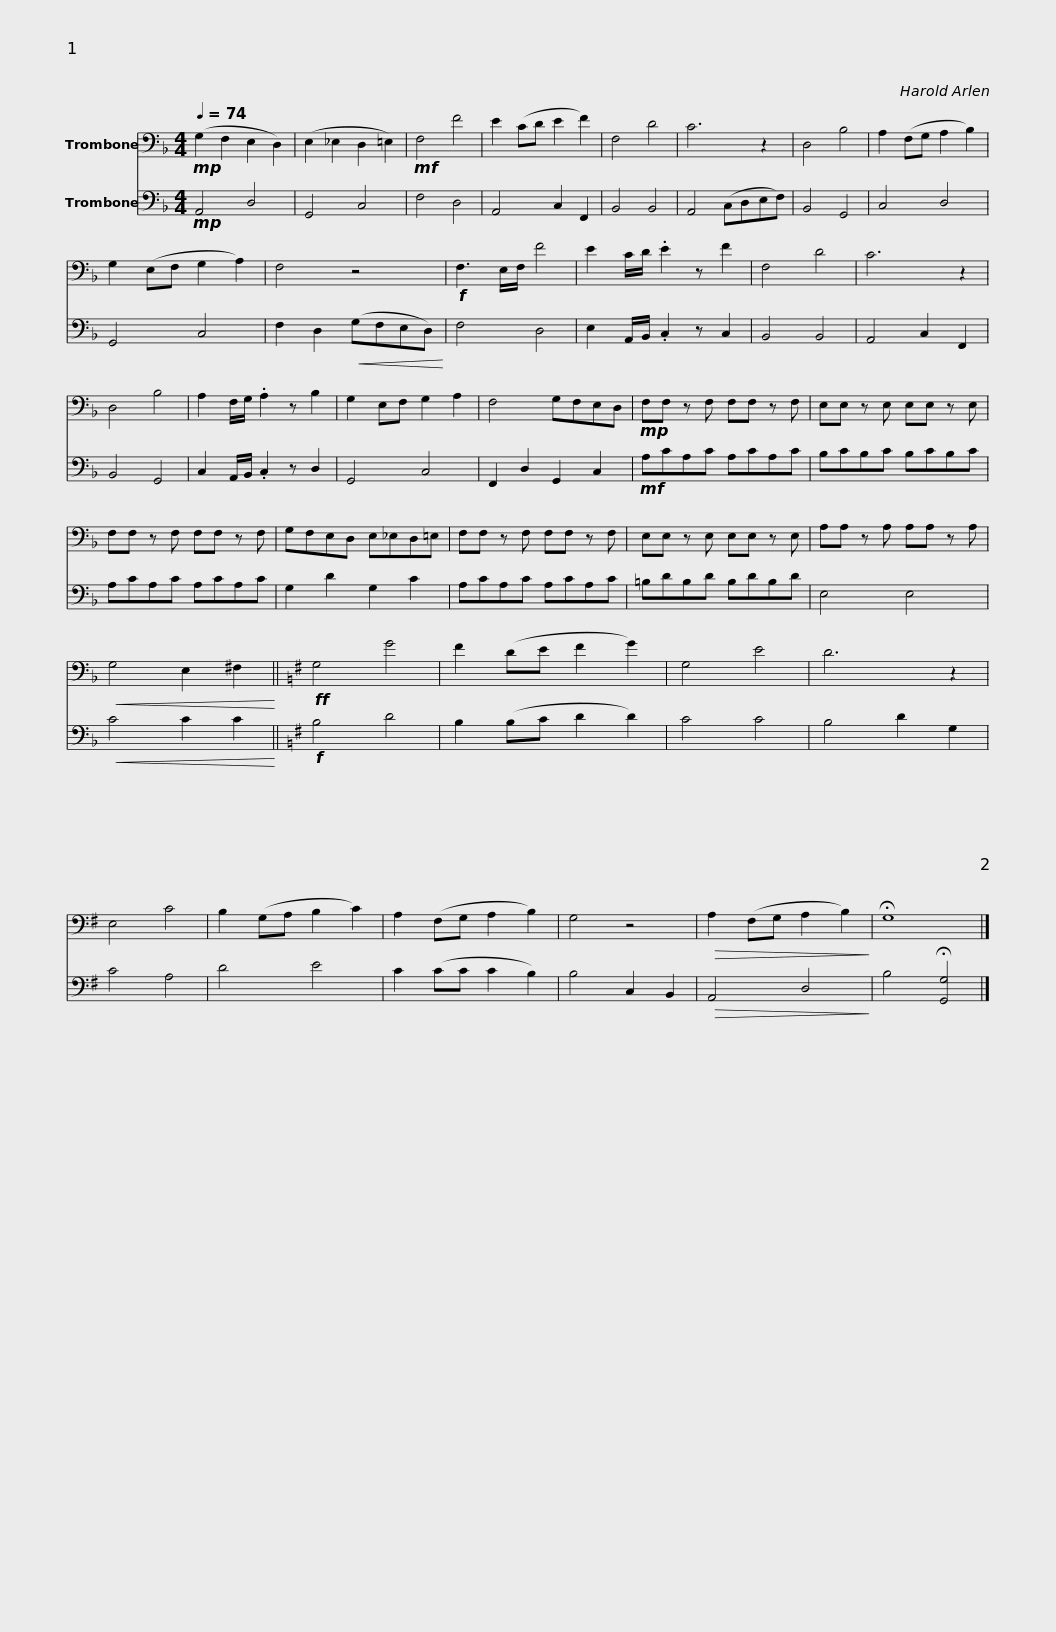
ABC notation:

X:1
%%score 1 2
L:1/8
Q:1/4=74
M:4/4
I:linebreak $
K:F
V:1 bass
V:2 bass
V:1
!mp! (G,2 F,2 E,2 D,2) | (E,2 _E,2 D,2 =E,2) |!mf! F,4 F4 | E2 (CD E2 F2) | F,4 D4 | %5
 C6 z2 | D,4 B,4 | A,2 (F,G, A,2 B,2) |$ G,2 (E,F, G,2 A,2) | F,4 z4 | %10
!f! F,3 E,/F,/ F4 | E2 C/D/ .E2 z F2 | F,4 D4 | C6 z2 | D,4 B,4 | %15
 A,2 F,/G,/ .A,2 z B,2 |$ G,2 E,F, G,2 A,2 | F,4 G,F,E,D, |!mp! F,F, z F, F,F, z F, | E,E, z E, E,E, z E, | %20
 F,F, z F, F,F, z F, |$ G,F,E,D, E,_E,D,=E, | F,F, z F, F,F, z F, | E,E, z E, E,E, z E, | A,A, z A, A,A, z A, | %25
!<(! G,4 E,2 ^F,2!<)! ||$[K:G]!ff! G,4 G4 | F2 (DE F2 G2) | G,4 E4 | D6 z2 | %30
 E,4 C4 | B,2 (G,A, B,2 C2) | A,2 (F,G, A,2 B,2) | G,4 z4 |!>(! A,2 (F,G, A,2 B,2)!>)! |$ %35
 !fermata!G,8 |] %36
V:2
!mp! A,,4 D,4 | G,,4 C,4 | F,4 D,4 | A,,4 C,2 F,,2 | B,,4 B,,4 | %5
 A,,4 (C,D,E,F,) | B,,4 G,,4 | C,4 D,4 |$ G,,4 C,4 | F,2 D,2!<(! (G,F,E,D,)!<)! | %10
 F,4 D,4 | E,2 A,,/B,,/ .C,2 z C,2 | B,,4 B,,4 | A,,4 C,2 F,,2 | B,,4 G,,4 | %15
 C,2 A,,/B,,/ .C,2 z D,2 |$ G,,4 C,4 | F,,2 D,2 G,,2 C,2 |!mf! A,CA,C A,CA,C | B,CB,C B,CB,C | %20
 A,CA,C A,CA,C |$ G,2 D2 G,2 C2 | A,CA,C A,CA,C | =B,DB,D B,DB,D | E,4 E,4 | %25
!<(! C4 C2 C2!<)! ||$[K:G]!f! B,4 D4 | B,2 (B,C D2 D2) | C4 C4 | B,4 D2 G,2 | %30
 C4 A,4 | D4 E4 | C2 (CC C2 B,2) | B,4 C,2 B,,2 |!>(! A,,4 D,4!>)! |$ %35
 B,4 !fermata![G,,G,]4 |] %36
